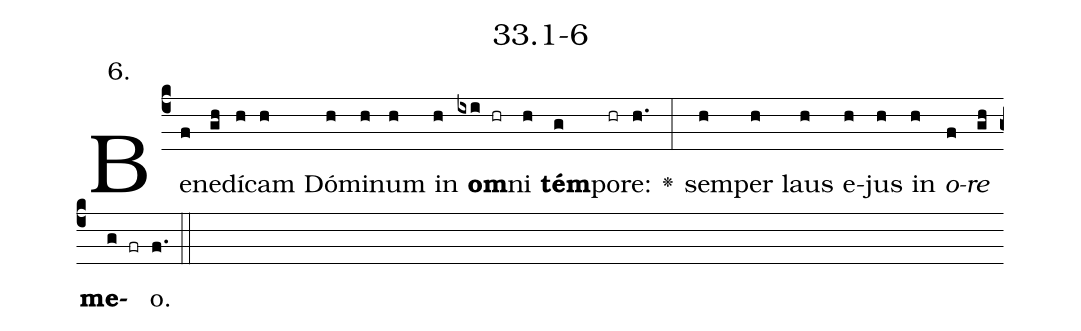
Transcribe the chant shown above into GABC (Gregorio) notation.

name: 33.1-6;
annotation: 6.;
%%
(c4)Be(f)ne(gh)dí(h)cam(h) Dó(h)mi(h)num(h) in(h) <b>om</b>(ixi hr)ni(h) <b>tém</b>(g)po(hr)re:(h.) <v>\greheightstar</v>(:) sem(h)per(h) laus(h) e(h)jus(h) in(h) <i>o</i>(f)<i>re</i>(gh) <b>me</b>(g fr)o.(f.) (::)


%E(h) u(h) o(f) u(gh) a(g) e.(f.) (::)
